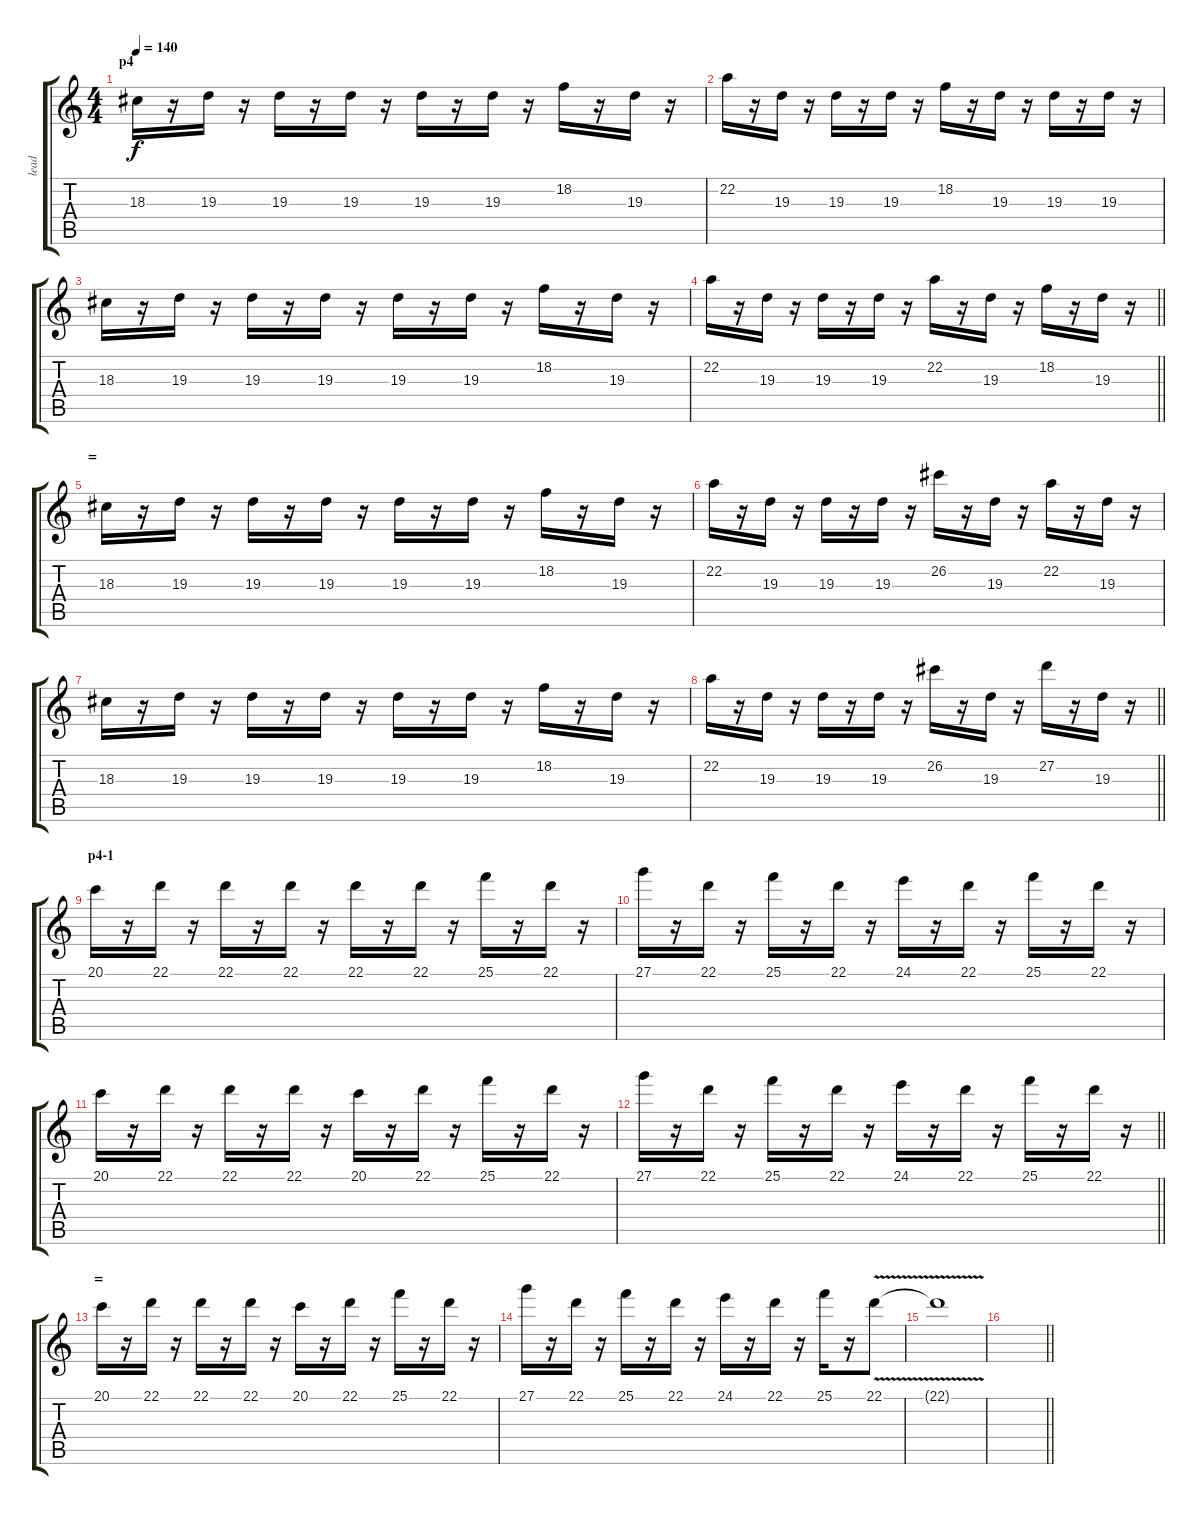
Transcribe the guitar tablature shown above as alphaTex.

\track ("lead" "lead") {instrument lead1square}
\staff {score tabs}
\tuning (E4 B3 G3 D3 A2 E2) {hide}
\ts (4 4)
\section ("" "p4")
\tempo 140
\clef g2
\ks c
18.3.16{dy f} r.16 19.3.16 r.16 19.3.16 r.16 19.3.16 r.16 19.3.16 r.16 19.3.16 r.16 18.2.16 r.16 19.3.16 r.16 |
22.2.16 r.16 19.3.16 r.16 19.3.16 r.16 19.3.16 r.16 18.2.16 r.16 19.3.16 r.16 19.3.16 r.16 19.3.16 r.16 |
18.3.16 r.16 19.3.16 r.16 19.3.16 r.16 19.3.16 r.16 19.3.16 r.16 19.3.16 r.16 18.2.16 r.16 19.3.16 r.16 |
\barLineRight lightlight
22.2.16 r.16 19.3.16 r.16 19.3.16 r.16 19.3.16 r.16 22.2.16 r.16 19.3.16 r.16 18.2.16 r.16 19.3.16 r.16 |
\section ("" "=")
18.3.16 r.16 19.3.16 r.16 19.3.16 r.16 19.3.16 r.16 19.3.16 r.16 19.3.16 r.16 18.2.16 r.16 19.3.16 r.16 |
22.2.16 r.16 19.3.16 r.16 19.3.16 r.16 19.3.16 r.16 26.2.16 r.16 19.3.16 r.16 22.2.16 r.16 19.3.16 r.16 |
18.3.16 r.16 19.3.16 r.16 19.3.16 r.16 19.3.16 r.16 19.3.16 r.16 19.3.16 r.16 18.2.16 r.16 19.3.16 r.16 |
\barLineRight lightlight
22.2.16 r.16 19.3.16 r.16 19.3.16 r.16 19.3.16 r.16 26.2.16 r.16 19.3.16 r.16 27.2.16 r.16 19.3.16 r.16 |
\section ("" "p4-1")
20.1.16 r.16 22.1.16 r.16 22.1.16 r.16 22.1.16 r.16 22.1.16 r.16 22.1.16 r.16 25.1.16 r.16 22.1.16 r.16 |
27.1.16 r.16 22.1.16 r.16 25.1.16 r.16 22.1.16 r.16 24.1.16 r.16 22.1.16 r.16 25.1.16 r.16 22.1.16 r.16 |
20.1.16 r.16 22.1.16 r.16 22.1.16 r.16 22.1.16 r.16 20.1.16 r.16 22.1.16 r.16 25.1.16 r.16 22.1.16 r.16 |
\barLineRight lightlight
27.1.16 r.16 22.1.16 r.16 25.1.16 r.16 22.1.16 r.16 24.1.16 r.16 22.1.16 r.16 25.1.16 r.16 22.1.16 r.16 |
\section ("" "=")
20.1.16 r.16 22.1.16 r.16 22.1.16 r.16 22.1.16 r.16 20.1.16 r.16 22.1.16 r.16 25.1.16 r.16 22.1.16 r.16 |
27.1.16 r.16 22.1.16 r.16 25.1.16 r.16 22.1.16 r.16 24.1.16 r.16 22.1.16 r.16 25.1.16 r.16 22.1{v}.8 |
22.1{t}.1 |
\barLineRight lightlight
